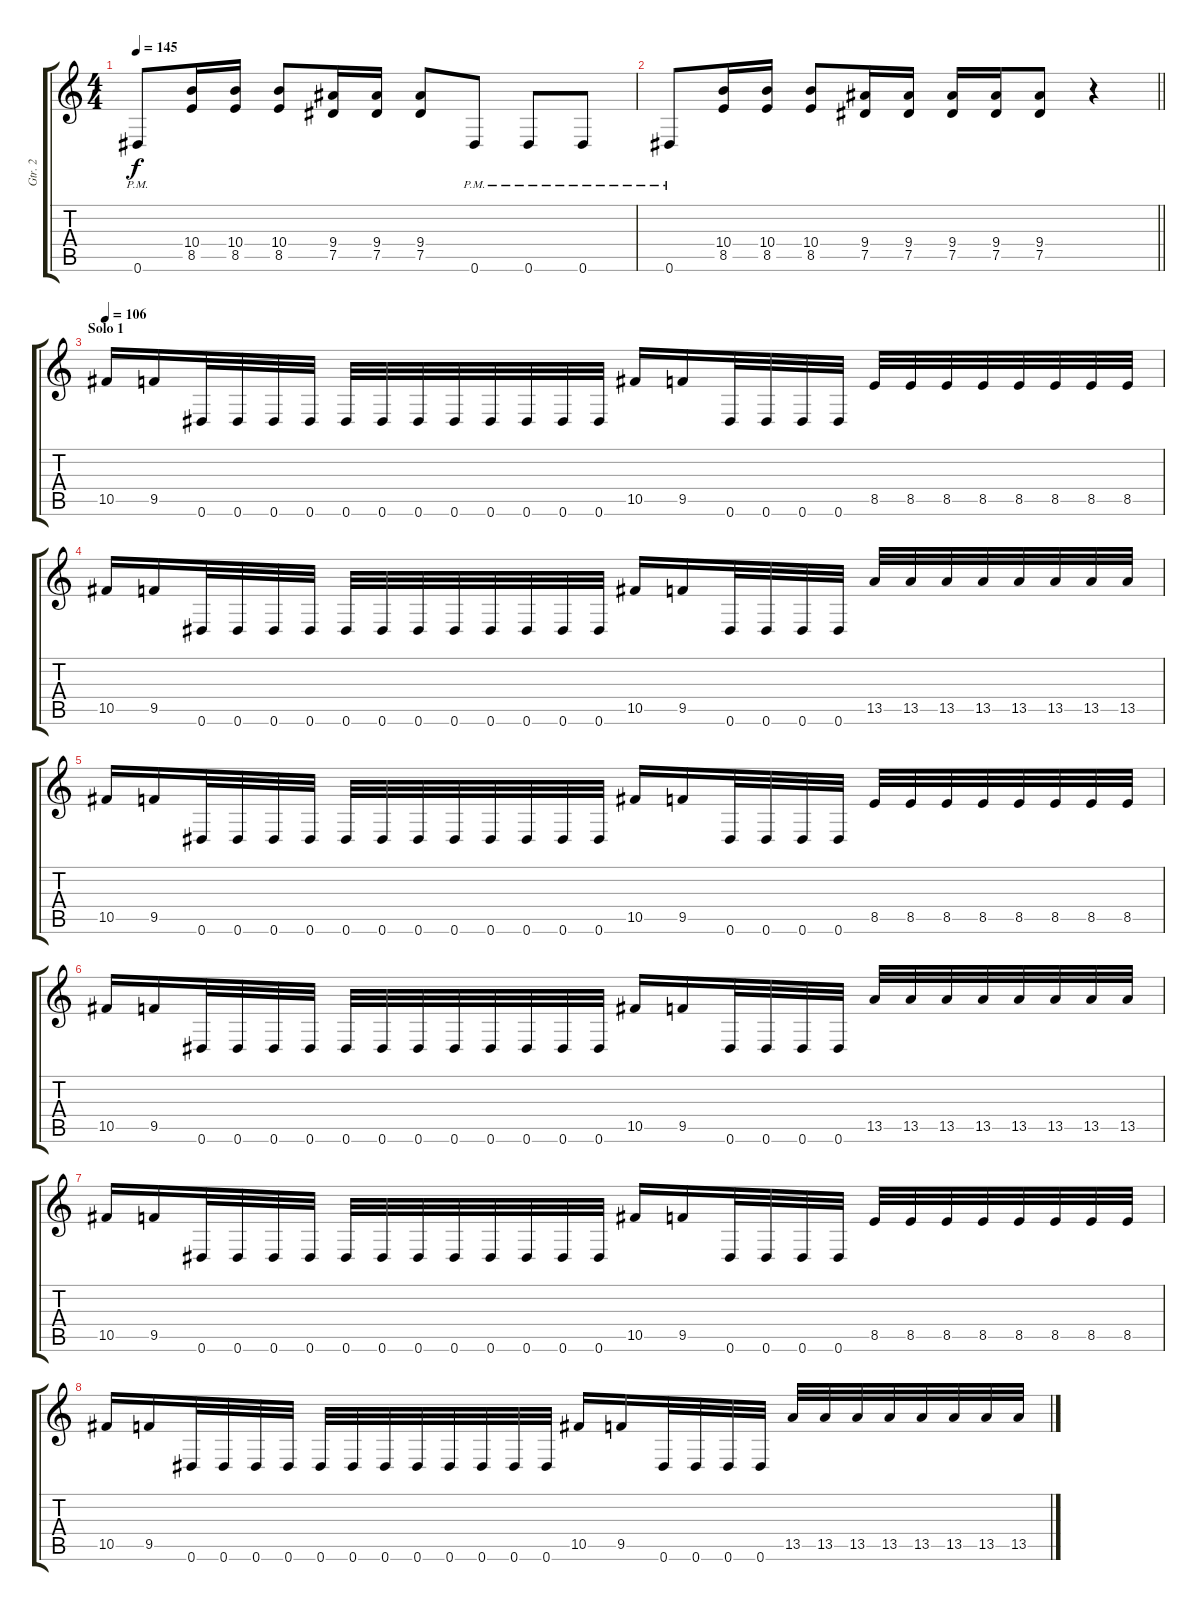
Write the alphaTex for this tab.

\track ("Gtr. 2" "Gtr. 2") {instrument overdrivenguitar}
\staff {score tabs}
\tuning (Eb4 Bb3 Gb3 Db3 Ab2 Eb2) {hide}
\ts (4 4)
\tempo 145
\clef g2
\ks c
0.6{pm}.8{dy f} (10.4 8.5).16 (10.4 8.5).16 (10.4 8.5).8 (9.4 7.5).16 (9.4 7.5).16 (9.4 7.5).8 0.6{pm}.8 0.6{pm}.8 0.6{pm}.8 |
\barLineRight lightlight
0.6{pm}.8 (10.4 8.5).16 (10.4 8.5).16 (10.4 8.5).8 (9.4 7.5).16 (9.4 7.5).16 (9.4 7.5).16 (9.4 7.5).16 (9.4 7.5).8 r.4 |
\section ("" "Solo 1 ")
\tempo 106
10.5.16{balance 8} 9.5.16 0.6.32 0.6.32 0.6.32 0.6.32 0.6.32 0.6.32 0.6.32 0.6.32 0.6.32 0.6.32 0.6.32 0.6.32 10.5.16 9.5.16 0.6.32 0.6.32 0.6.32 0.6.32 8.5.32 8.5.32 8.5.32 8.5.32 8.5.32 8.5.32 8.5.32 8.5.32 |
10.5.16 9.5.16 0.6.32 0.6.32 0.6.32 0.6.32 0.6.32 0.6.32 0.6.32 0.6.32 0.6.32 0.6.32 0.6.32 0.6.32 10.5.16 9.5.16 0.6.32 0.6.32 0.6.32 0.6.32 13.5.32 13.5.32 13.5.32 13.5.32 13.5.32 13.5.32 13.5.32 13.5.32 |
10.5.16 9.5.16 0.6.32 0.6.32 0.6.32 0.6.32 0.6.32 0.6.32 0.6.32 0.6.32 0.6.32 0.6.32 0.6.32 0.6.32 10.5.16 9.5.16 0.6.32 0.6.32 0.6.32 0.6.32 8.5.32 8.5.32 8.5.32 8.5.32 8.5.32 8.5.32 8.5.32 8.5.32 |
10.5.16 9.5.16 0.6.32 0.6.32 0.6.32 0.6.32 0.6.32 0.6.32 0.6.32 0.6.32 0.6.32 0.6.32 0.6.32 0.6.32 10.5.16 9.5.16 0.6.32 0.6.32 0.6.32 0.6.32 13.5.32 13.5.32 13.5.32 13.5.32 13.5.32 13.5.32 13.5.32 13.5.32 |
10.5.16 9.5.16 0.6.32 0.6.32 0.6.32 0.6.32 0.6.32 0.6.32 0.6.32 0.6.32 0.6.32 0.6.32 0.6.32 0.6.32 10.5.16 9.5.16 0.6.32 0.6.32 0.6.32 0.6.32 8.5.32 8.5.32 8.5.32 8.5.32 8.5.32 8.5.32 8.5.32 8.5.32 |
10.5.16 9.5.16 0.6.32 0.6.32 0.6.32 0.6.32 0.6.32 0.6.32 0.6.32 0.6.32 0.6.32 0.6.32 0.6.32 0.6.32 10.5.16 9.5.16 0.6.32 0.6.32 0.6.32 0.6.32 13.5.32 13.5.32 13.5.32 13.5.32 13.5.32 13.5.32 13.5.32 13.5.32
